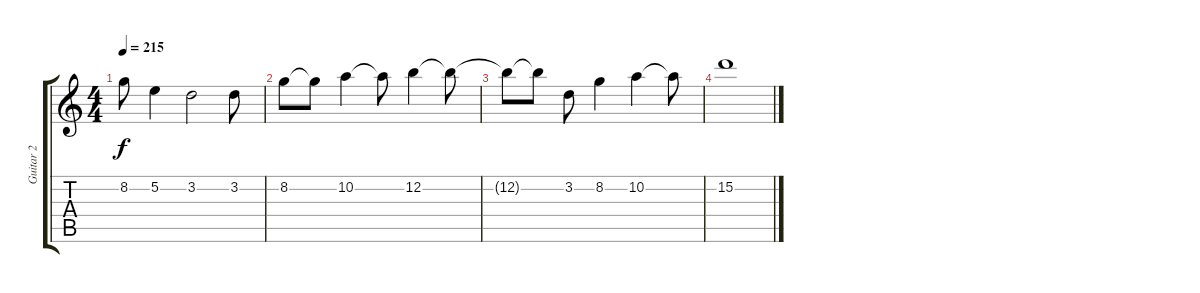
\track ("Guitar 2" "Guitar 2") {instrument electricguitarjazz}
\staff {score tabs}
\tuning (E4 B3 G3 D3 A2 E2) {hide}
\ts (4 4)
\tempo 215
\clef g2
\ks c
8.2.8{dy f} 5.2.4 3.2.2 3.2.8 |
8.2.8 8.2{t}.8 10.2.4 10.2{t}.8 12.2.4 12.2{t}.8 |
12.2{t}.8 12.2{t}.8 3.2.8 8.2.4 10.2.4 10.2{t}.8 |
15.2.1
